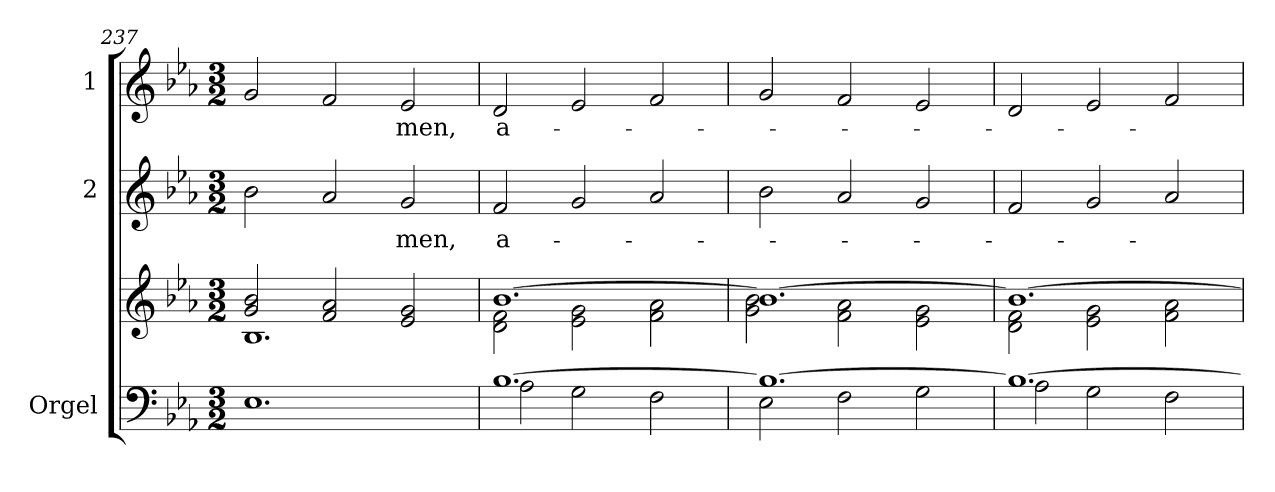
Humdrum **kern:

**kern	**kern	**kern	**text	**kern	**text
*part3	*part3	*part2	*part2	*part1	*part1
*staff4	*staff3	*staff2	*staff2	*staff1	*staff1
*I"Orgel	*	*I"2	*	*I"1	*
*I'Org.	*	*	*	*	*
*clefF4	*clefG2	*clefG2	*	*clefG2	*
*k[b-e-a-]	*k[b-e-a-]	*k[b-e-a-]	*	*k[b-e-a-]	*
*E-:	*E-:	*E-:	*	*E-:	*
*M3/2	*M3/2	*M3/2	*	*M3/2	*
=237	=237	=237	=237	=237	=237
*	*^	*	*	*	*
1.E-	2g/ 2b-/	1.B-	2b-\	.	2g/	.
.	2f/ 2a-/	.	2a-/	.	2f/	.
!	!	!	!	!LO:LY:b	!	!LO:LY:b
.	2e-/ 2g/	.	2g/	-men,	2e-/	-men,
!!LO:PB:g=z
=238	=238	=238	=238	=238	=238	=238
*^	*	*	*	*	*	*
!	!	!	!	!	!LO:LY:b	!	!LO:LY:b
[>1.B-	2A-\	[>1.b-	2d\ 2f\	2f/	a-	2d/	a-
.	2G\	.	2e-\ 2g\	2g/	.	2e-/	.
.	2F\	.	2f\ 2a-\	2a-/	.	2f/	.
=239	=239	=239	=239	=239	=239	=239	=239
1.B-_	2E-\	1.b-_	2g\ 2b-\	2b-\	.	2g/	.
.	2F\	.	2f\ 2a-\	2a-/	.	2f/	.
.	2G\	.	2e-\ 2g\	2g/	.	2e-/	.
=240	=240	=240	=240	=240	=240	=240	=240
1.B-_	2A-\	1.b-_	2d\ 2f\	2f/	.	2d/	.
.	2G\	.	2e-\ 2g\	2g/	.	2e-/	.
.	2F\	.	2f\ 2a-\	2a-/	.	2f/	.
*v	*v	*	*	*	*	*	*
*	*v	*v	*	*	*	*
=	=	=	=	=	=
*-	*-	*-	*-	*-	*-
